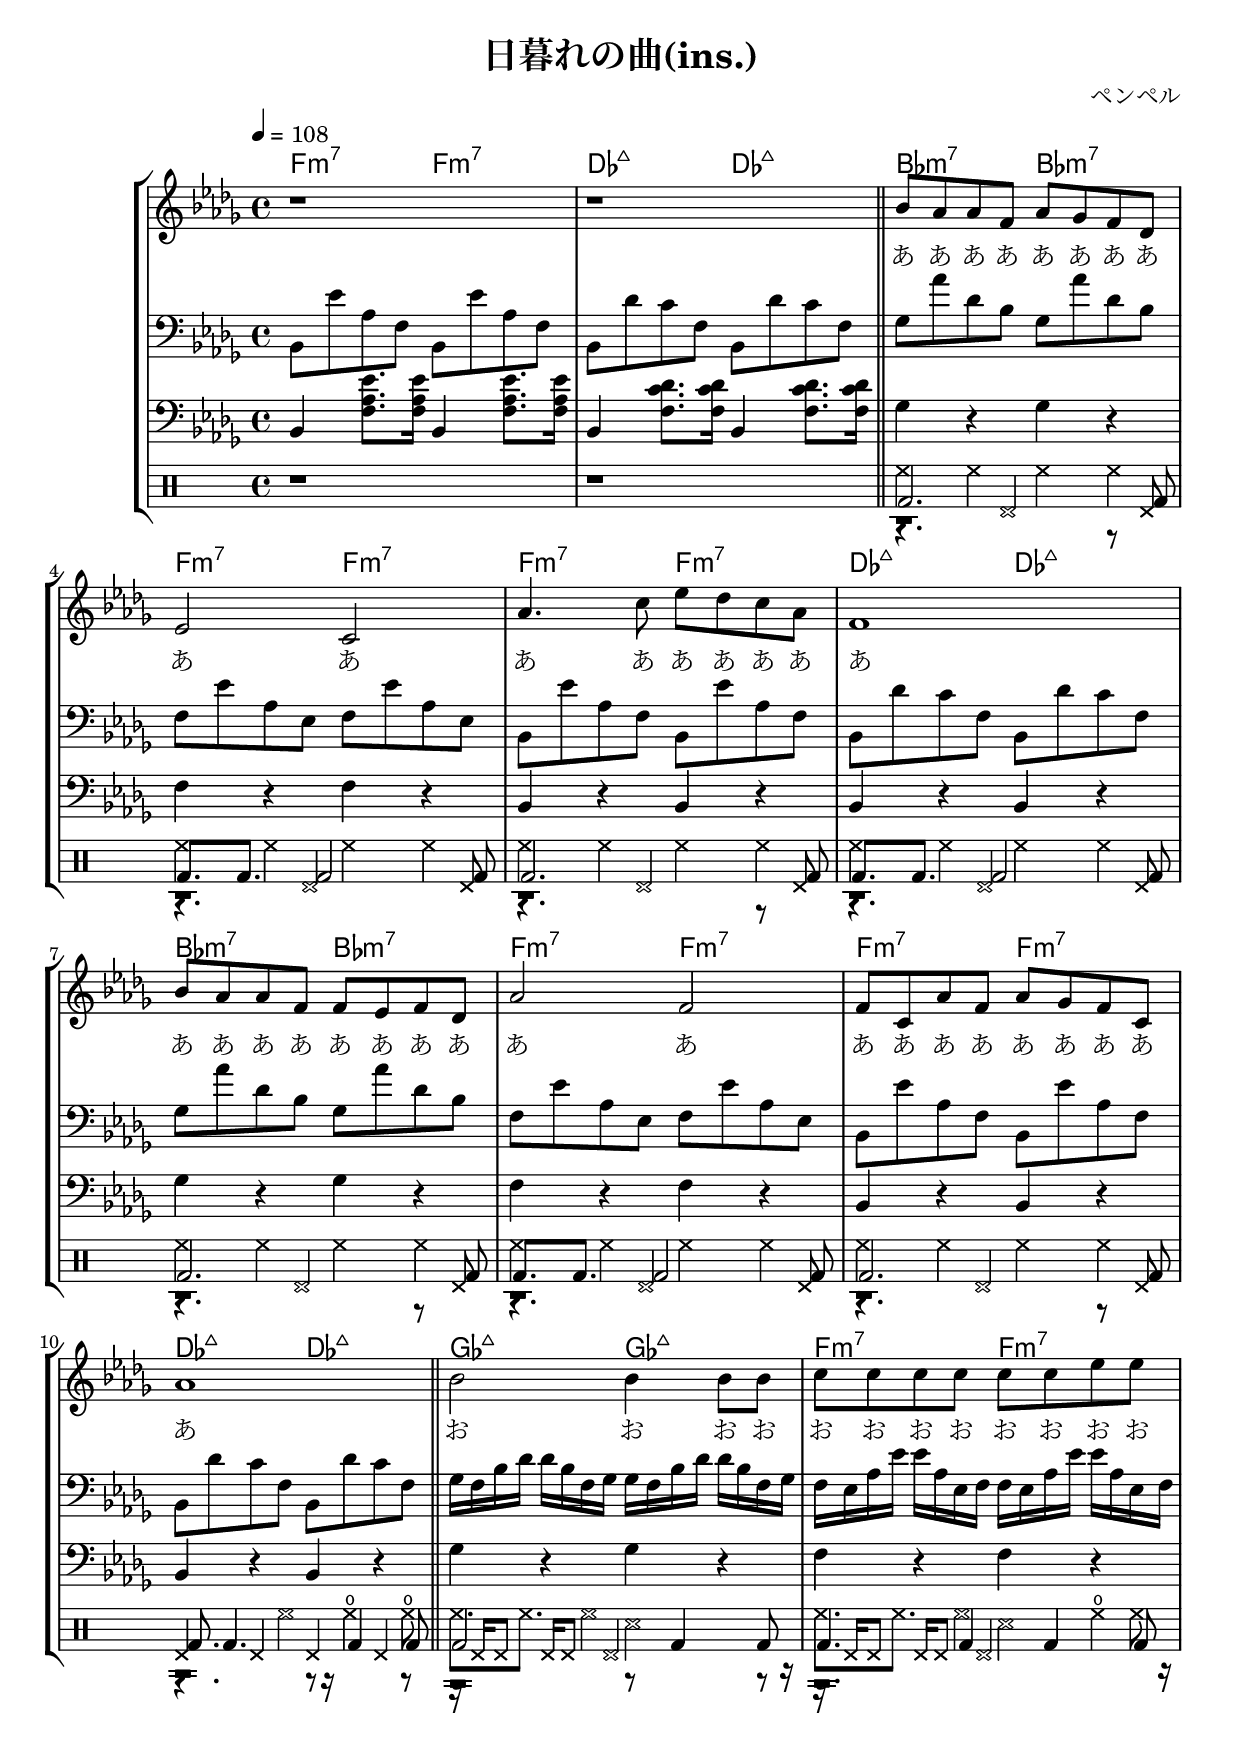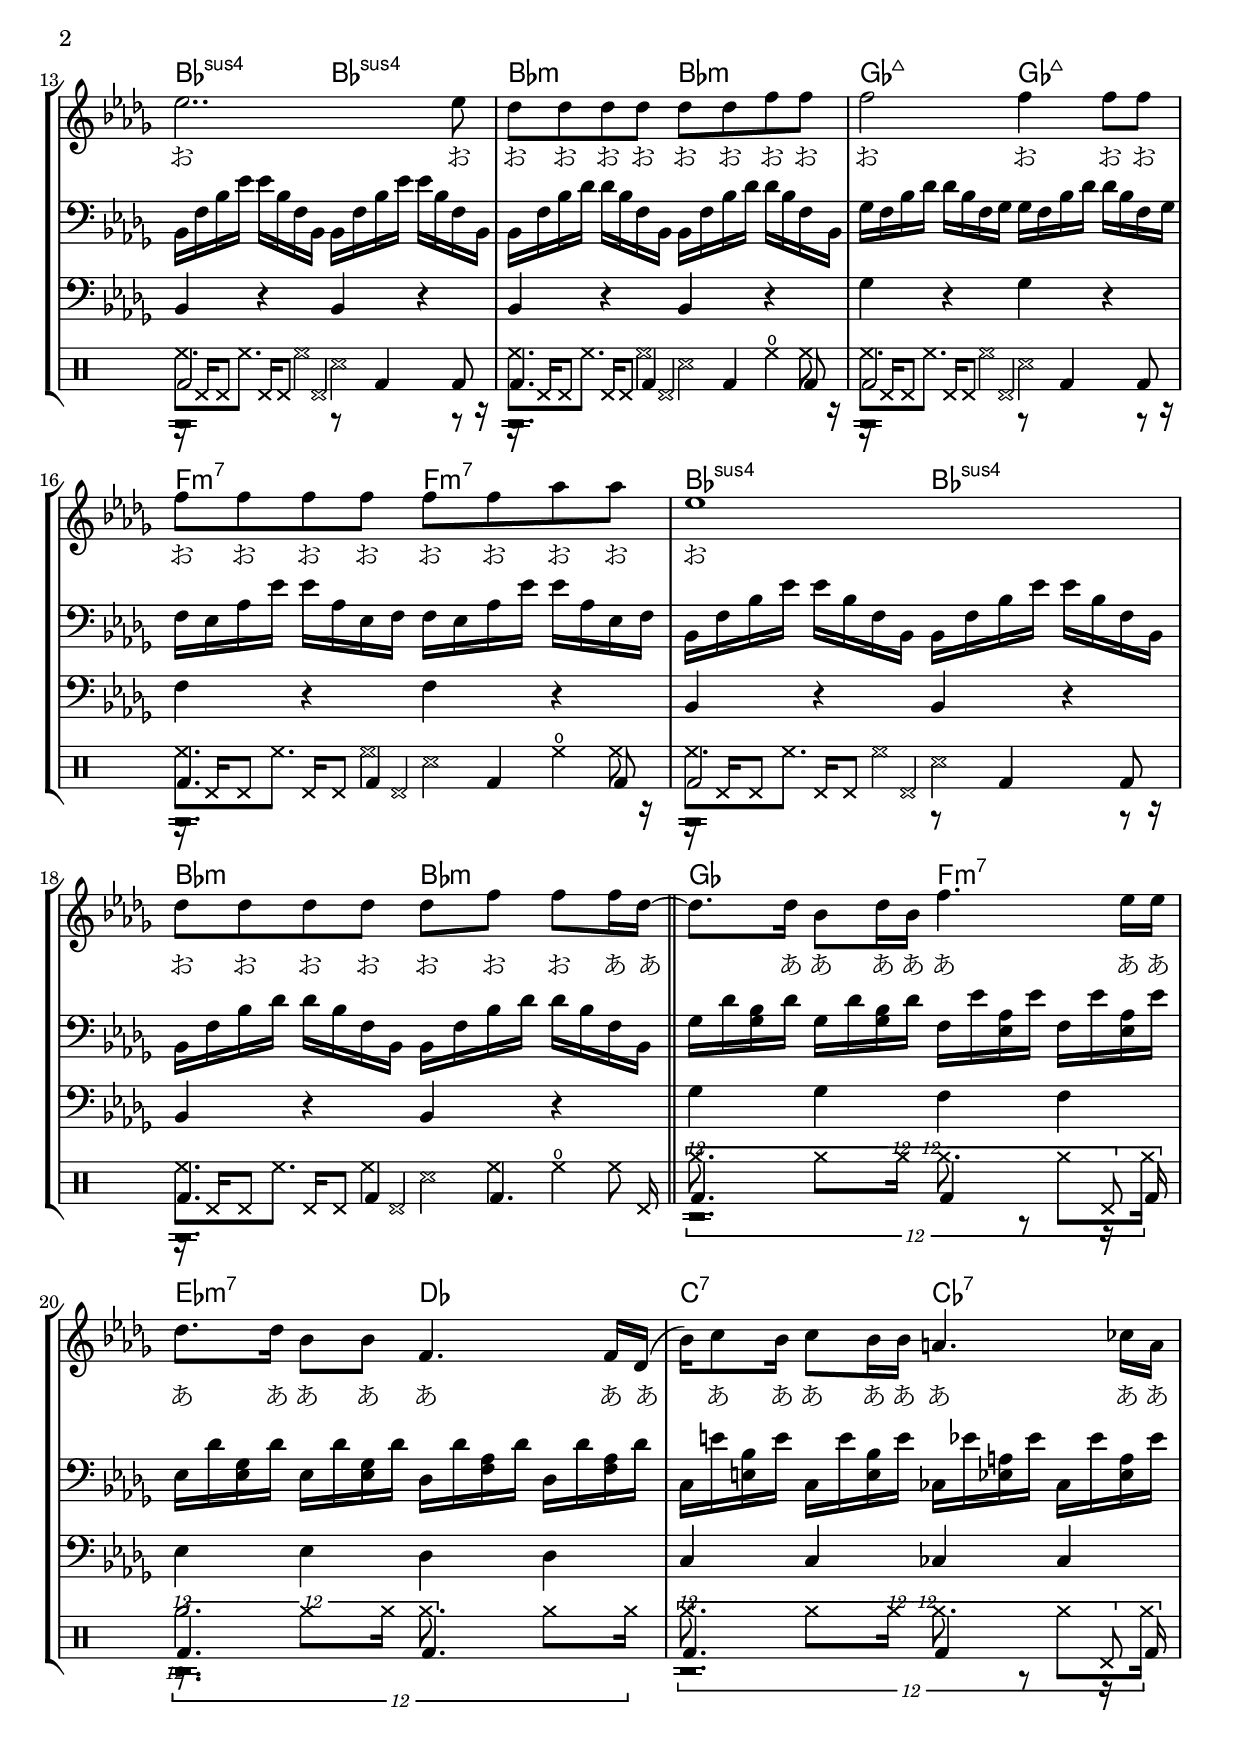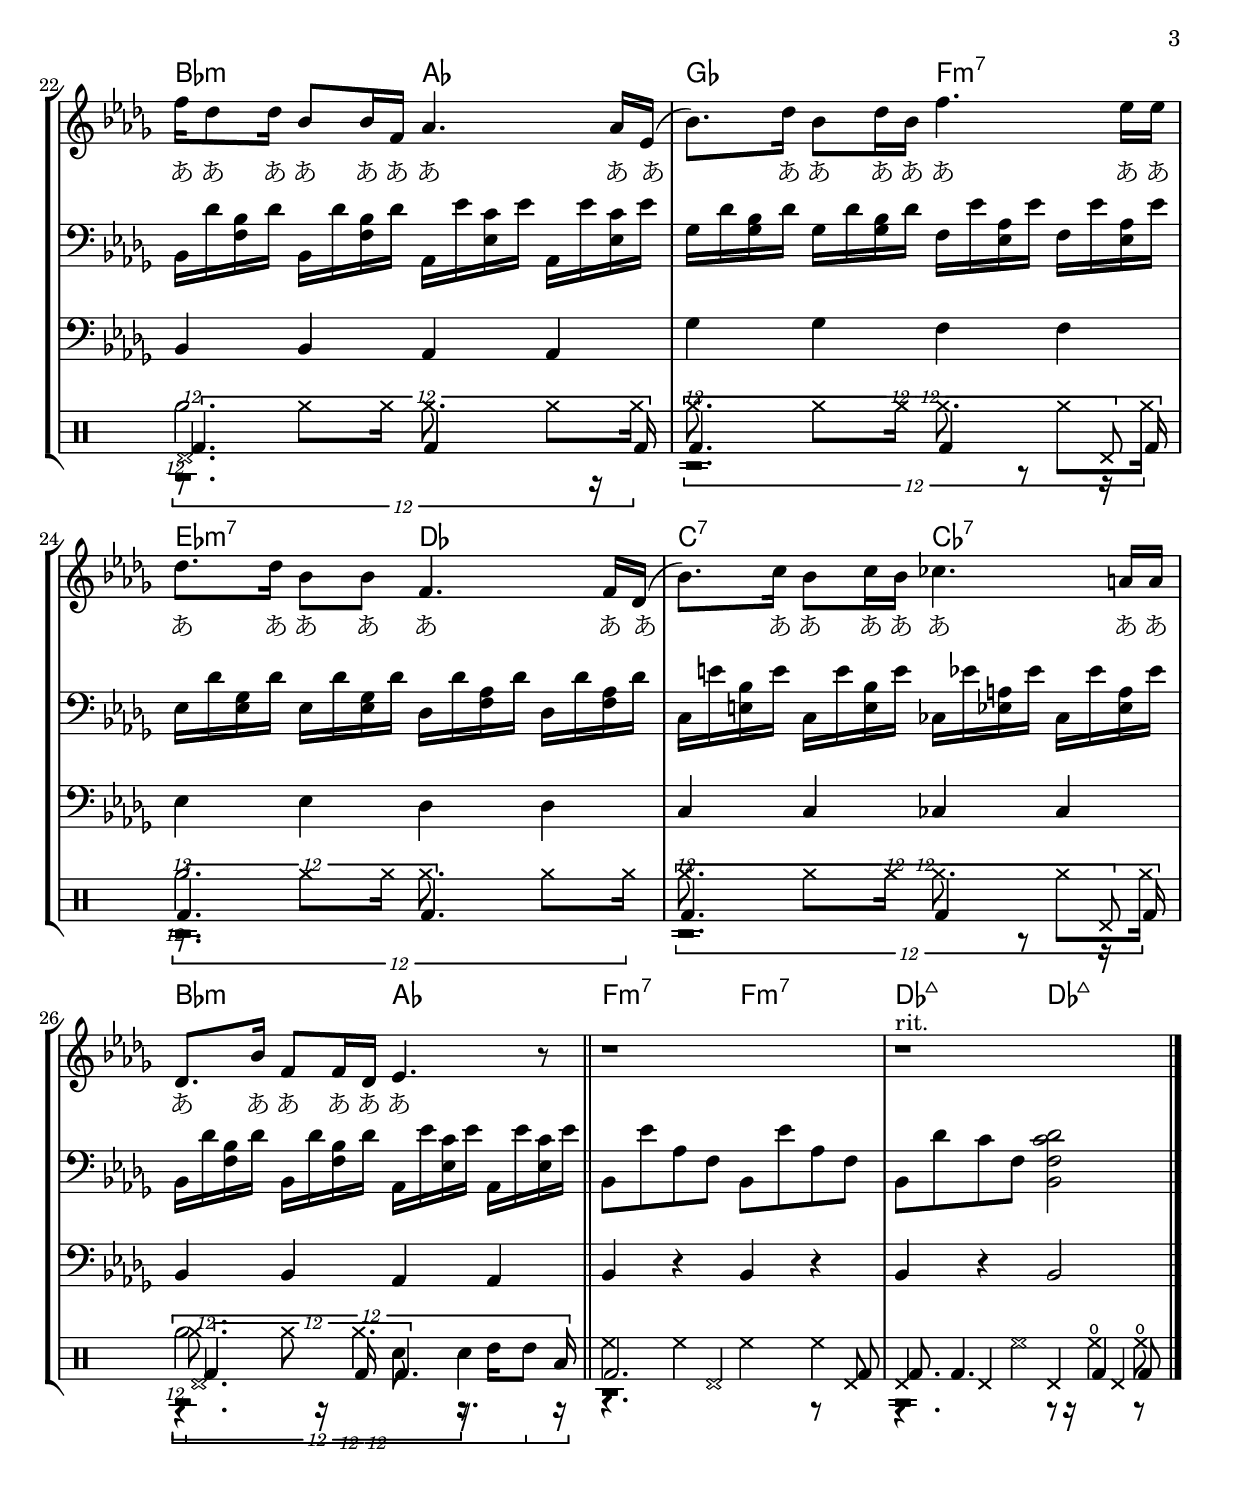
\version "2.12.1"

\header {
	title = \markup {日暮れの曲(ins.)}
	composer = \markup \center-column {ペンペル}
}

harmony = \chordmode {
	f2:min7 f:min7 des:maj7 des:maj7 

	bes:min7 bes:min7 f:min7 f:min7 f:min7 f:min7 des:maj7 des:maj7 bes:min7 bes:min7 f:min7 f:min7 f:min7 f:min7 des:maj7 des:maj7 

	ges:maj7 ges:maj7 f:min7 f:min7 bes:sus4 bes:sus4 bes:m bes:m ges:maj7 ges:maj7 f:min7 f:min7 bes:sus4 bes:sus4 bes:m bes:m 

	ges f:min7 es:min7 des c:7 ces:7 bes:m as ges f:min7 es:min7 des c:7 ces:7 bes:m as 

	f:min7 f:min7 des:maj7 des:maj7 
}

melody = {
	\key des \major
	\tempo 4 = 108
	r1 | r1   
	\set Staff.midiInstrument = #"Trombone"
	 bes'8  as'8  as'8  f'8  as'8  ges'8  f'8  des'8 
	es'2  c'2 
	as'4.  c''8  es''8  des''8  c''8  as'8 
	f'1 
	bes'8  as'8  as'8  f'8  f'8  es'8  f'8  des'8 
	as'2  f'2 
	f'8  c'8  as'8  f'8  as'8  ges'8  f'8  c'8 
	as'1
	\set Staff.midiInstrument = #"Trombone"
	 bes'2  bes'4  bes'8  bes'8 
	c''8  c''8  c''8  c''8  c''8  c''8  es''8  es''8 
	es''2..  es''8 
	des''8  des''8  des''8  des''8  des''8  des''8  f''8  f''8 
	f''2  f''4  f''8  f''8 
	f''8  f''8  f''8  f''8  f''8  f''8  as''8  as''8 
	es''1 
	des''8  des''8  des''8  des''8  des''8  f''8  f''8  	\set Staff.midiInstrument = #"Trombone"
	f''16  des''16~ 
	des''8.  des''16  bes'8  des''16  bes'16  f''4.  es''16  es''16 
	des''8.  des''16  bes'8  bes'8  f'4.  f'16  des'16 
	(bes'16)  c''8  bes'16  c''8  bes'16  bes'16  a'4.  ces''16  a'16 
	f''16  des''8  des''16  bes'8  bes'16  f'16  as'4.  as'16  es'16 
	(bes'8.)  des''16  bes'8  des''16  bes'16  f''4.  es''16  es''16 
	des''8.  des''16  bes'8  bes'8  f'4.  f'16  des'16 
	(bes'8.)  c''16  bes'8  c''16  bes'16  ces''4.  a'16  a'16 
	des'8.  bes'16  f'8  f'16  des'16  es'4.  	r8 	r1 | r1^"rit." \bar "|."
}

words = \lyricmode {
	
	あ  あ  あ  あ  あ  あ  あ  あ  あ  あ  あ  あ  あ  あ  あ  あ  あ  あ  あ  あ  あ  あ  あ  あ  あ  あ  あ  あ  あ  あ  あ  あ  あ  あ  あ  あ  
	お  お  お  お  お  お  お  お  お  お  お  お  お  お  お  お  お  お  お  お  お  お  お  お  お  お  お  お  お  お  お  お  お  お  お  お  お  お  お  お  お  お  
	あ  あ  あ  あ  あ  あ  あ  あ  あ  あ  あ  あ  あ  あ  あ  あ  あ  あ  あ  あ  あ  あ  あ  あ  あ  あ  あ  あ  あ  あ  あ  あ  あ  あ  あ  あ  あ  あ  あ  あ  あ  あ  あ  あ  あ  あ  あ  あ  あ  あ  あ  あ  あ  あ  あ  あ  あ  あ  あ  あ  
	
}

tempochange = {
	\tempo 4 = 108
	r1 | r1 \bar "||"
	\tempo 4 = 108
	r1 | r1 | r1 | r1 | r1 | r1 | r1 | r1 \bar "||"
	\tempo 4 = 108
	r1 | r1 | r1 | r1 | r1 | r1 | r1 | r1 \bar "||"
	\tempo 4 = 108
	r1 | r1 | r1 | r1 | r1 | r1 | r1 | r1 \bar "||"
	\tempo 4 = 108
	r1 | \tempo 4 = 81 r2 \tempo 4 = 72 r2 \bar "|."
}

mainacc = {
	\clef bass
	\set Staff.midiInstrument = #"Electric Piano 1"
	\key des \major
	\tempo 4 = 108
	bes,8 es' as f
	bes,8 es' as f
	bes,8 des' c' f
	bes,8 des' c' f
	\bar "||"

	\set Staff.midiInstrument = #"Electric Piano 1"
	ges8 as' des' bes
	ges8 as' des' bes
	f8 es' as es
	f8 es' as es
	bes,8 es' as f
	bes,8 es' as f
	bes,8 des' c' f
	bes,8 des' c' f
	ges8 as' des' bes
	ges8 as' des' bes
	f8 es' as es
	f8 es' as es
	bes,8 es' as f
	bes,8 es' as f
	bes,8 des' c' f
	bes,8 des' c' f
	\bar "||"

	\set Staff.midiInstrument = #"Electric Piano 1"
	ges16 f bes des' des' bes f ges
	ges16 f bes des' des' bes f ges
	f16 es as es' es' as es f
	f16 es as es' es' as es f
	bes,16 f bes es' es' bes f bes,
	bes,16 f bes es' es' bes f bes,
	bes,16 f bes des' des' bes f bes,
	bes,16 f bes des' des' bes f bes,
	ges16 f bes des' des' bes f ges
	ges16 f bes des' des' bes f ges
	f16 es as es' es' as es f
	f16 es as es' es' as es f
	bes,16 f bes es' es' bes f bes,
	bes,16 f bes es' es' bes f bes,
	bes,16 f bes des' des' bes f bes,
	bes,16 f bes des' des' bes f bes,
	\bar "||"

	\set Staff.midiInstrument = #"Electric Piano 1"
	ges16 des' <ges bes> des' ges des' <ges bes> des'
	f16 es' <es as> es' f es' <es as> es'
	es16 des' <es ges> des' es des' <es ges> des'
	des16 des' <f as> des' des des' <f as> des'
	c16 e' <e bes> e' c e' <e bes> e'
	ces16 es' <es a> es' ces es' <es a> es'
	bes,16 des' <f bes> des' bes, des' <f bes> des'
	as,16 es' <es c'> es' as, es' <es c'> es'
	ges16 des' <ges bes> des' ges des' <ges bes> des'
	f16 es' <es as> es' f es' <es as> es'
	es16 des' <es ges> des' es des' <es ges> des'
	des16 des' <f as> des' des des' <f as> des'
	c16 e' <e bes> e' c e' <e bes> e'
	ces16 es' <es a> es' ces es' <es a> es'
	bes,16 des' <f bes> des' bes, des' <f bes> des'
	as,16 es' <es c'> es' as, es' <es c'> es'
	\bar "||"

	\set Staff.midiInstrument = #"Electric Piano 1"
	bes,8 es' as f
	bes,8 es' as f
	bes,8 des' c' f
	<bes, f c' des'>2
	\bar "|."
}

subacc = {
	\clef bass
	\set Staff.midiInstrument = #"Acoustic grand"
	\key des \major
	\tempo 4 = 108
	bes,4 <f as es'>8. <f as es'>16
	bes,4 <f as es'>8. <f as es'>16
	bes,4 <f c' des'>8. <f c' des'>16
	bes,4 <f c' des'>8. <f c' des'>16
	\bar "||"

	\set Staff.midiInstrument = #"Synth Bass 1"
	ges4 r4
	ges4 r4
	f4 r4
	f4 r4
	bes,4 r4
	bes,4 r4
	bes,4 r4
	bes,4 r4
	ges4 r4
	ges4 r4
	f4 r4
	f4 r4
	bes,4 r4
	bes,4 r4
	bes,4 r4
	bes,4 r4
	\bar "||"

	\set Staff.midiInstrument = #"Synth Bass 1"
	ges4 r4
	ges4 r4
	f4 r4
	f4 r4
	bes,4 r4
	bes,4 r4
	bes,4 r4
	bes,4 r4
	ges4 r4
	ges4 r4
	f4 r4
	f4 r4
	bes,4 r4
	bes,4 r4
	bes,4 r4
	bes,4 r4
	\bar "||"

	\set Staff.midiInstrument = #"Synth Bass 1"
	ges4 ges4
	f4 f4
	es4 es4
	des4 des4
	c4 c4
	ces4 ces4
	bes,4 bes,4
	as,4 as,4
	ges4 ges4
	f4 f4
	es4 es4
	des4 des4
	c4 c4
	ces4 ces4
	bes,4 bes,4
	as,4 as,4
	\bar "||"

	\set Staff.midiInstrument = #"Synth Bass 1"
	bes,4 r4
	bes,4 r4
	bes,4 r4
	bes,2
	\bar "|."
}

percA = {
	\drummode {
	r1 |r1 \bar "||"
	r1  |r1  |r1  |r1  |r1  |r1  |r1  |r2 r8 hho4 hho8  \bar "||"
	r1  |r2. hho4  |r1  |r2. hho4  |r1  |r2. hho4  |r1  |r2. hho4  \bar "||"
	\times 16/12{ cymr8. cymr8 cymr16 cymr8. cymr8 cymr16 } |\times 16/12{ r8. cymr8 cymr16 cymr8. cymr8 cymr16 } |\times 16/12{ cymr8. cymr8 cymr16 cymr8. cymr8 cymr16 } |\times 16/12{ r8. cymr8 cymr16 cymr8. cymr8 cymr16 } |\times 16/12{ cymr8. cymr8 cymr16 cymr8. cymr8 cymr16 } |\times 16/12{ r8. cymr8 cymr16 cymr8. cymr8 cymr16 } |\times 16/12{ cymr8. cymr8 cymr16 cymr8. cymr8 cymr16 } |\times 16/12{ cymr8. cymr8 cymr4. r16 } \bar "||"
	r1  |r2 r8 hho4 hho8  \bar "|."
	}
}

percB = {
	\drummode {
	r1 |r1 \bar "||"
	r4. hhp2 hhp8  |r4. hhp2 hhp8  |r4. hhp2 hhp8  |r4. hhp2 hhp8  |r4. hhp2 hhp8  |r4. hhp2 hhp8  |r4. hhp2 hhp8  |hhp4 hhp4 hhp4 hhp4  \bar "||"
	r16 hhp16 hhp8 hhp16 hhp8 hhp2 r16  |r16 hhp16 hhp8 hhp16 hhp8 hhp2 r16  |r16 hhp16 hhp8 hhp16 hhp8 hhp2 r16  |r16 hhp16 hhp8 hhp16 hhp8 hhp2 r16  |r16 hhp16 hhp8 hhp16 hhp8 hhp2 r16  |r16 hhp16 hhp8 hhp16 hhp8 hhp2 r16  |r16 hhp16 hhp8 hhp16 hhp8 hhp2 r16  |r16 hhp16 hhp8 hhp16 hhp8 hhp2 hhp16  \bar "||"
	\times 16/12{ r2 r8 hhp8 } |\times 16/12{ r2. } |\times 16/12{ r2 r8 hhp8 } |\times 16/12{ hhp2. } |\times 16/12{ r2 r8 hhp8 } |\times 16/12{ r2. } |\times 16/12{ r2 r8 hhp8 } |\times 16/12{ hhp2. } \bar "||"
	r4. hhp2 hhp8  |hhp4 hhp4 hhp4 hhp4  \bar "|."
	}
}

percC = {
	\drummode {
	r1 |r1 \bar "||"
	hh4 hh4 hh4 hh4  |hh4 hh4 hh4 hh4  |hh4 hh4 hh4 hh4  |hh4 hh4 hh4 hh4  |hh4 hh4 hh4 hh4  |hh4 hh4 hh4 hh4  |hh4 hh4 hh4 hh4  |r4. hh2 r8  \bar "||"
	hh8. hh8. hh2 r8  |hh8. hh8. hh2 hh8  |hh8. hh8. hh2 r8  |hh8. hh8. hh2 hh8  |hh8. hh8. hh2 r8  |hh8. hh8. hh2 hh8  |hh8. hh8. hh2 r8  |hh8. hh8. hh4 hh4 hh8  \bar "||"
	\times 16/12{ bd4. bd4 r16 bd16 } |\times 16/12{ bd4. bd4. } |\times 16/12{ bd4. bd4 r16 bd16 } |\times 16/12{ bd4. bd4 r16 bd16 } |\times 16/12{ bd4. bd4 r16 bd16 } |\times 16/12{ bd4. bd4. } |\times 16/12{ bd4. bd4 r16 bd16 } |\times 16/12{ bd4 r16 bd16 bd4. } \bar "||"
	hh4 hh4 hh4 hh4  |r4. hh2 r8  \bar "|."
	}
}

percD = {
	\drummode {
	r1 |r1 \bar "||"
	bd2. r8 bd8  |bd8. bd8. bd2 bd8  |bd2. r8 bd8  |bd8. bd8. bd2 bd8  |bd2. r8 bd8  |bd8. bd8. bd2 bd8  |bd2. r8 bd8  |bd8. bd4. r16 bd4 bd8  \bar "||"
	r2 ss2  |r2 ss2  |r2 ss2  |r2 ss2  |r2 ss2  |r2 ss2  |r2 ss2  |r2 ss2  \bar "||"
	\times 16/12{ r2. } |\times 16/12{ rb2. } |\times 16/12{ r2. } |\times 16/12{ rb2. } |\times 16/12{ r2. } |\times 16/12{ rb2. } |\times 16/12{ r2. } |\times 16/12{ rb2. } \bar "||"
	bd2. r8 bd8  |bd8. bd4. r16 bd4 bd8  \bar "|."
	}
}

percE = {
	\drummode {
	r1 |r1 \bar "||"
	r1 | r1 | r1 | r1 | r1 | r1 | r1 | r1 \bar "||"
	bd2 r8 bd4 bd8  |bd4. bd4 bd4 bd8  |bd2 r8 bd4 bd8  |bd4. bd4 bd4 bd8  |bd2 r8 bd4 bd8  |bd4. bd4 bd4 bd8  |bd2 r8 bd4 bd8  |bd4. bd4 bd4.  \bar "||"
	r1 |r1 |r1 |r1 |r1 |r1 |r1 |\times 16/12{ r4. sn8 sn4 } \bar "||"
	r1 | r1 \bar "|."
	}
}

percF = {
	\drummode {
	r1 | r1 \bar "||"
	r1 | r1 | r1 | r1 | r1 | r1 | r1 | r1 \bar "||"
	r1 | r1 | r1 | r1 | r1 | r1 | r1 | r1 \bar "||"
	r1 |r1 |r1 |r1 |r1 |r1 |r1 |\times 16/12{ r2 r16 tommh16 tommh8 } \bar "||"
	r1 | r1 \bar "|."
	}
}

percG = {
	\drummode {
	r1 | r1 \bar "||"
	r1 | r1 | r1 | r1 | r1 | r1 | r1 | r1 \bar "||"
	r1 | r1 | r1 | r1 | r1 | r1 | r1 | r1 \bar "||"
	r1 |r1 |r1 |r1 |r1 |r1 |r1 |\times 16/12{ r2 r8. toml16 } \bar "||"
	r1 | r1 \bar "|."
	}
}

\score {
	<<
		\new StaffGroup <<
			\new ChordNames {\harmony}
			\new Voice = "melody" {\melody}
			\new Lyrics \lyricsto "melody" \words
			\new Staff = "mainacc" {\mainacc}
			\new Staff = "subacc" {\subacc}
			\new DrumStaff <<
				\new DrumVoice {\percA}
				\new DrumVoice {\percB}
				\new DrumVoice {\percC}
				\new DrumVoice {\percD}
				\new DrumVoice {\percE}
				\new DrumVoice {\percF}
				\new DrumVoice {\percG}
			>>
		>>
	>>
	\layout { }
}
